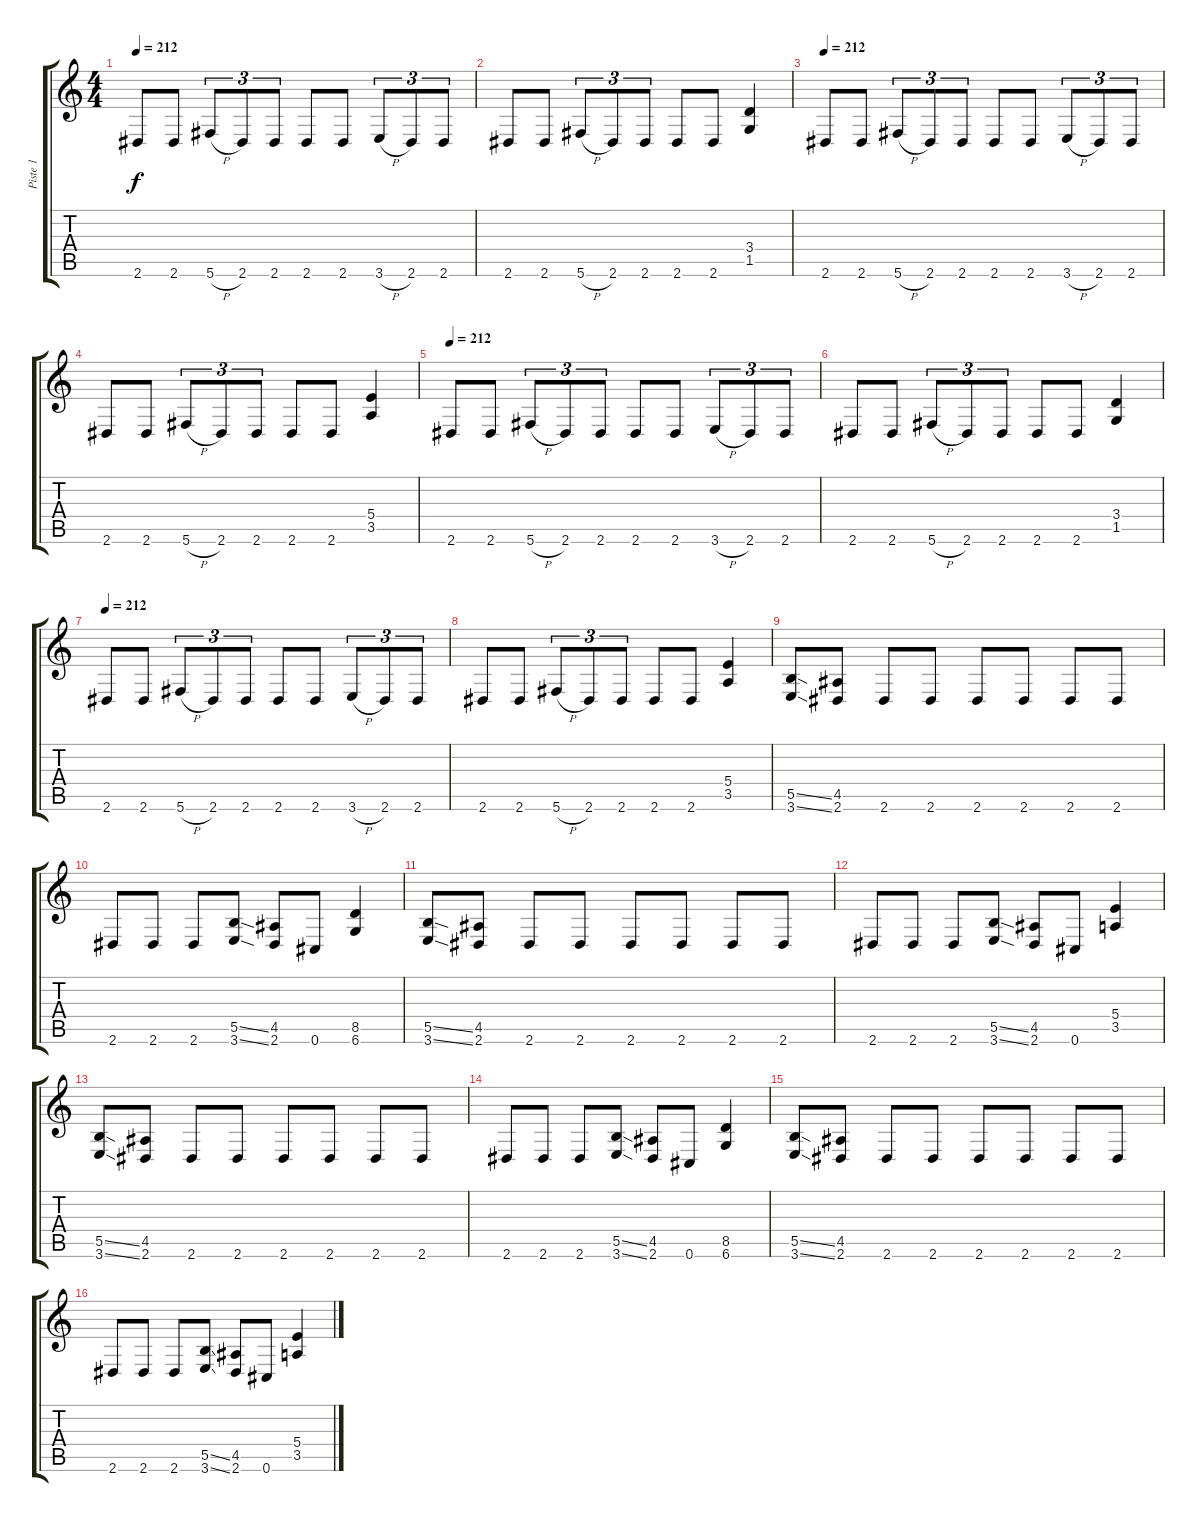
\track ("Piste 1" "Piste 1") {instrument distortionguitar}
\staff {score tabs}
\tuning (Db4 Ab3 E3 B2 Gb2 Db2) {hide}
\ts (4 4)
\tempo 212
\clef g2
\ks c
2.6.8{dy f} 2.6.8 5.6{h}.8{tu (3 2)} 2.6.8{tu (3 2)} 2.6.8{tu (3 2)} 2.6.8 2.6.8 3.6{h}.8{tu (3 2)} 2.6.8{tu (3 2)} 2.6.8{tu (3 2)} |
2.6.8 2.6.8 5.6{h}.8{tu (3 2)} 2.6.8{tu (3 2)} 2.6.8{tu (3 2)} 2.6.8 2.6.8 (3.4 1.5).4 |
\tempo 212
2.6.8 2.6.8 5.6{h}.8{tu (3 2)} 2.6.8{tu (3 2)} 2.6.8{tu (3 2)} 2.6.8 2.6.8 3.6{h}.8{tu (3 2)} 2.6.8{tu (3 2)} 2.6.8{tu (3 2)} |
2.6.8 2.6.8 5.6{h}.8{tu (3 2)} 2.6.8{tu (3 2)} 2.6.8{tu (3 2)} 2.6.8 2.6.8 (5.4 3.5).4 |
\tempo 212
2.6.8 2.6.8 5.6{h}.8{tu (3 2)} 2.6.8{tu (3 2)} 2.6.8{tu (3 2)} 2.6.8 2.6.8 3.6{h}.8{tu (3 2)} 2.6.8{tu (3 2)} 2.6.8{tu (3 2)} |
2.6.8 2.6.8 5.6{h}.8{tu (3 2)} 2.6.8{tu (3 2)} 2.6.8{tu (3 2)} 2.6.8 2.6.8 (3.4 1.5).4 |
\tempo 212
2.6.8 2.6.8 5.6{h}.8{tu (3 2)} 2.6.8{tu (3 2)} 2.6.8{tu (3 2)} 2.6.8 2.6.8 3.6{h}.8{tu (3 2)} 2.6.8{tu (3 2)} 2.6.8{tu (3 2)} |
2.6.8 2.6.8 5.6{h}.8{tu (3 2)} 2.6.8{tu (3 2)} 2.6.8{tu (3 2)} 2.6.8 2.6.8 (5.4 3.5).4 |
(5.5{ss} 3.6{ss}).8 (4.5 2.6).8 2.6.8 2.6.8 2.6.8 2.6.8 2.6.8 2.6.8 |
2.6.8 2.6.8 2.6.8 (5.5{ss} 3.6{ss}).8 (4.5 2.6).8 0.6.8 (8.5 6.6).4 |
(5.5{ss} 3.6{ss}).8 (4.5 2.6).8 2.6.8 2.6.8 2.6.8 2.6.8 2.6.8 2.6.8 |
2.6.8 2.6.8 2.6.8 (5.5{ss} 3.6{ss}).8 (4.5 2.6).8 0.6.8 (5.4 3.5).4 |
(5.5{ss} 3.6{ss}).8 (4.5 2.6).8 2.6.8 2.6.8 2.6.8 2.6.8 2.6.8 2.6.8 |
2.6.8 2.6.8 2.6.8 (5.5{ss} 3.6{ss}).8 (4.5 2.6).8 0.6.8 (8.5 6.6).4 |
(5.5{ss} 3.6{ss}).8 (4.5 2.6).8 2.6.8 2.6.8 2.6.8 2.6.8 2.6.8 2.6.8 |
2.6.8 2.6.8 2.6.8 (5.5{ss} 3.6{ss}).8 (4.5 2.6).8 0.6.8 (5.4 3.5).4
